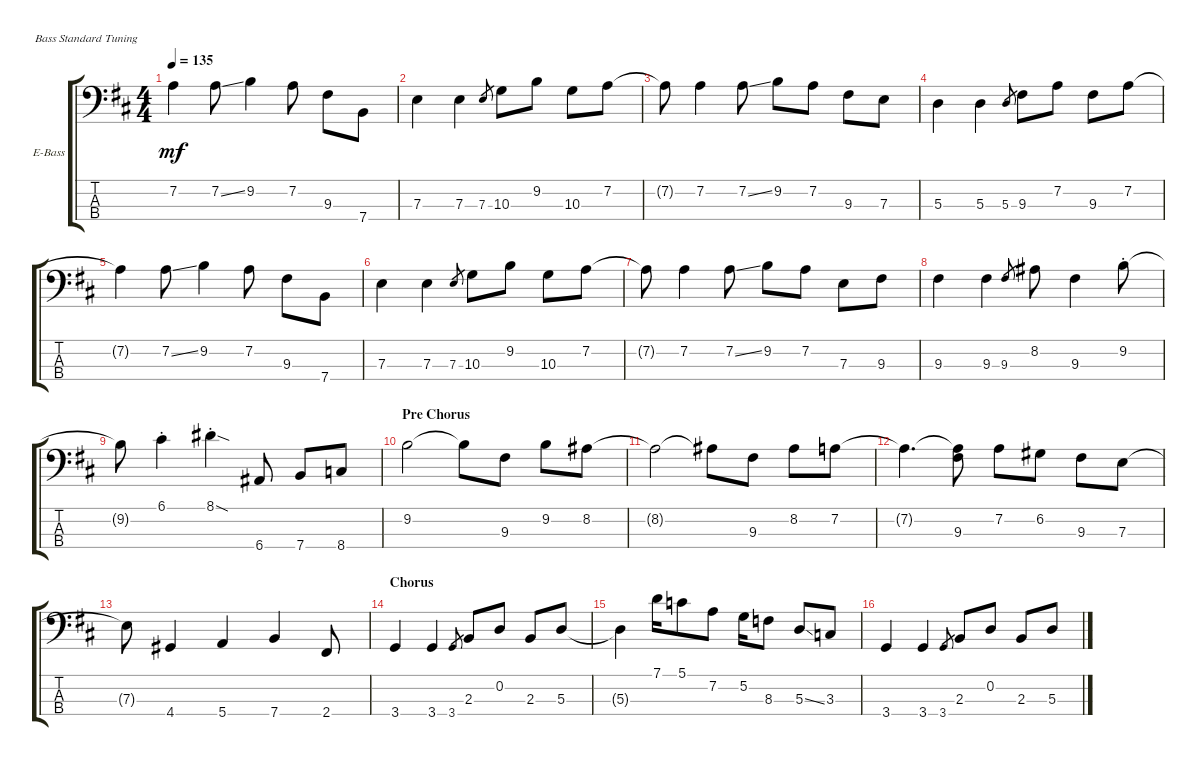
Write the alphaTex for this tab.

\defaultSystemsLayout 4
\bracketExtendMode groupsimilarinstruments
\firstSystemTrackNameOrientation horizontal
\otherSystemsTrackNameOrientation horizontal
\track ("Electric Bass" "E-Bass") {instrument electricbassfinger}
\staff {score tabs}
\tuning (G2 D2 A1 E1)
\ts (4 4)
\tempo 135
\clef f4
\ks bminor
7.2{t}.4{dy mf} 7.2{ss}.8 9.2.4 7.2.8 9.3.8 7.4.8 |
7.3.4 7.3.4 7.3.8{gr} 10.3.8 9.2.8 10.3.8 7.2.8 |
7.2{t}.8 7.2.4 7.2{ss}.8 9.2.8 7.2.8 9.3.8 7.3.8 |
5.3.4 5.3.4 5.3.8{gr} 9.3.8 7.2.8 9.3.8 7.2.8 |
7.2{t}.4 7.2{ss}.8 9.2.4 7.2.8 9.3.8 7.4.8 |
7.3.4 7.3.4 7.3.8{gr} 10.3.8 9.2.8 10.3.8 7.2.8 |
7.2{t}.8 7.2.4 7.2{ss}.8 9.2.8 7.2.8 7.3.8 9.3.8 |
9.3.4 9.3.4 9.3.8{gr} 8.2.8 9.3.4 9.2{st}.8 |
9.2{t}.8 6.1{st}.4 8.1{sod st}.4 6.4.8 7.4.8 8.4.8 |
\section ("" "Pre Chorus")
9.2.2 9.2{t}.8 9.3.8 9.2.8 8.2.8 |
8.2{t}.2 8.2{t}.8 9.3.8 8.2.8 7.2.8 |
7.2{t}.4{d} (7.2{t} 9.3).8 7.2.8 6.2.8 9.3.8 7.3.8 |
7.3{t}.8 4.4.4 5.4.4 7.4.4 2.4.8 |
\section ("" "Chorus")
3.4.4 3.4.4 3.4.8{gr} 2.3.8 0.2.8 2.3.8 5.3.8 |
5.3{t}.4 7.1.16 5.1.8 7.2.8 5.2.16 8.3.8 5.3{ss}.8 3.3.8 |
3.4.4 3.4.4 3.4.8{gr} 2.3.8 0.2.8 2.3.8 5.3.8
